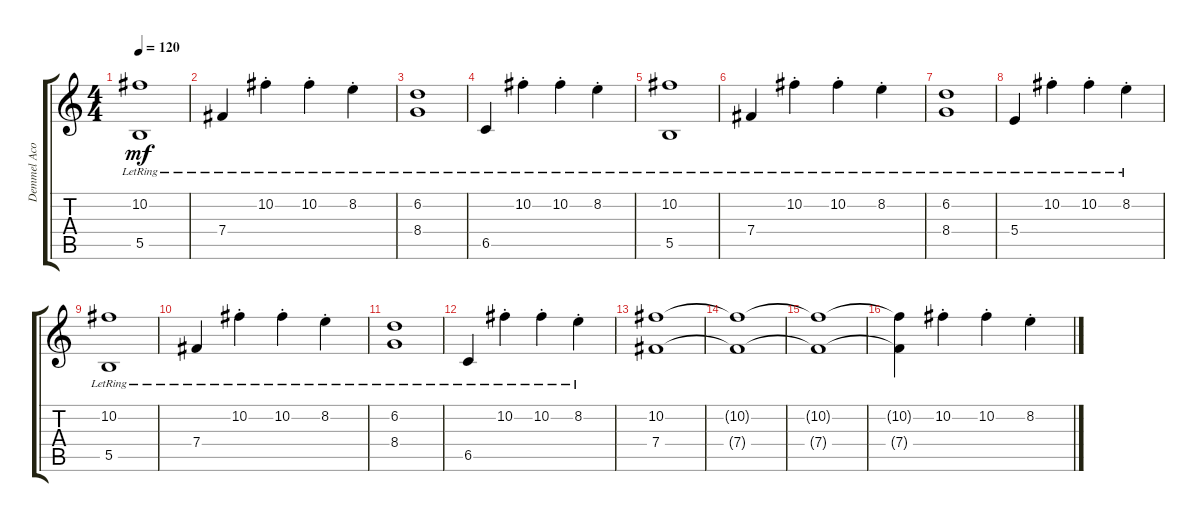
\track ("Demmel Acoustic" "Demmel Aco") {instrument acousticguitarsteel}
\staff {score tabs}
\tuning (Db4 Ab3 E3 B2 Gb2 B1) {hide}
\ts (4 4)
\tempo 120
\clef g2
\ks c
(10.2{lr} 5.5{lr}).1{dy mf} |
7.4{lr}.4 10.2{st lr}.4 10.2{st lr}.4 8.2{st lr}.4 |
(6.2{lr} 8.4{lr}).1 |
6.5{lr}.4 10.2{st lr}.4 10.2{st lr}.4 8.2{st lr}.4 |
(10.2{lr} 5.5{lr}).1 |
7.4{lr}.4 10.2{st lr}.4 10.2{st lr}.4 8.2{st lr}.4 |
(6.2{lr} 8.4{lr}).1 |
5.4{lr}.4 10.2{st lr}.4 10.2{st lr}.4 8.2{st lr}.4 |
(10.2{lr} 5.5{lr}).1 |
7.4{lr}.4 10.2{st lr}.4 10.2{st lr}.4 8.2{st lr}.4 |
(6.2{lr} 8.4{lr}).1 |
6.5{lr}.4 10.2{st lr}.4 10.2{st lr}.4 8.2{st lr}.4 |
(10.2 7.4).1 |
(10.2{t} 7.4{t}).1 |
(10.2{t} 7.4{t}).1 |
(10.2{t} 7.4{t}).4 10.2{st}.4 10.2{st}.4 8.2{st}.4
